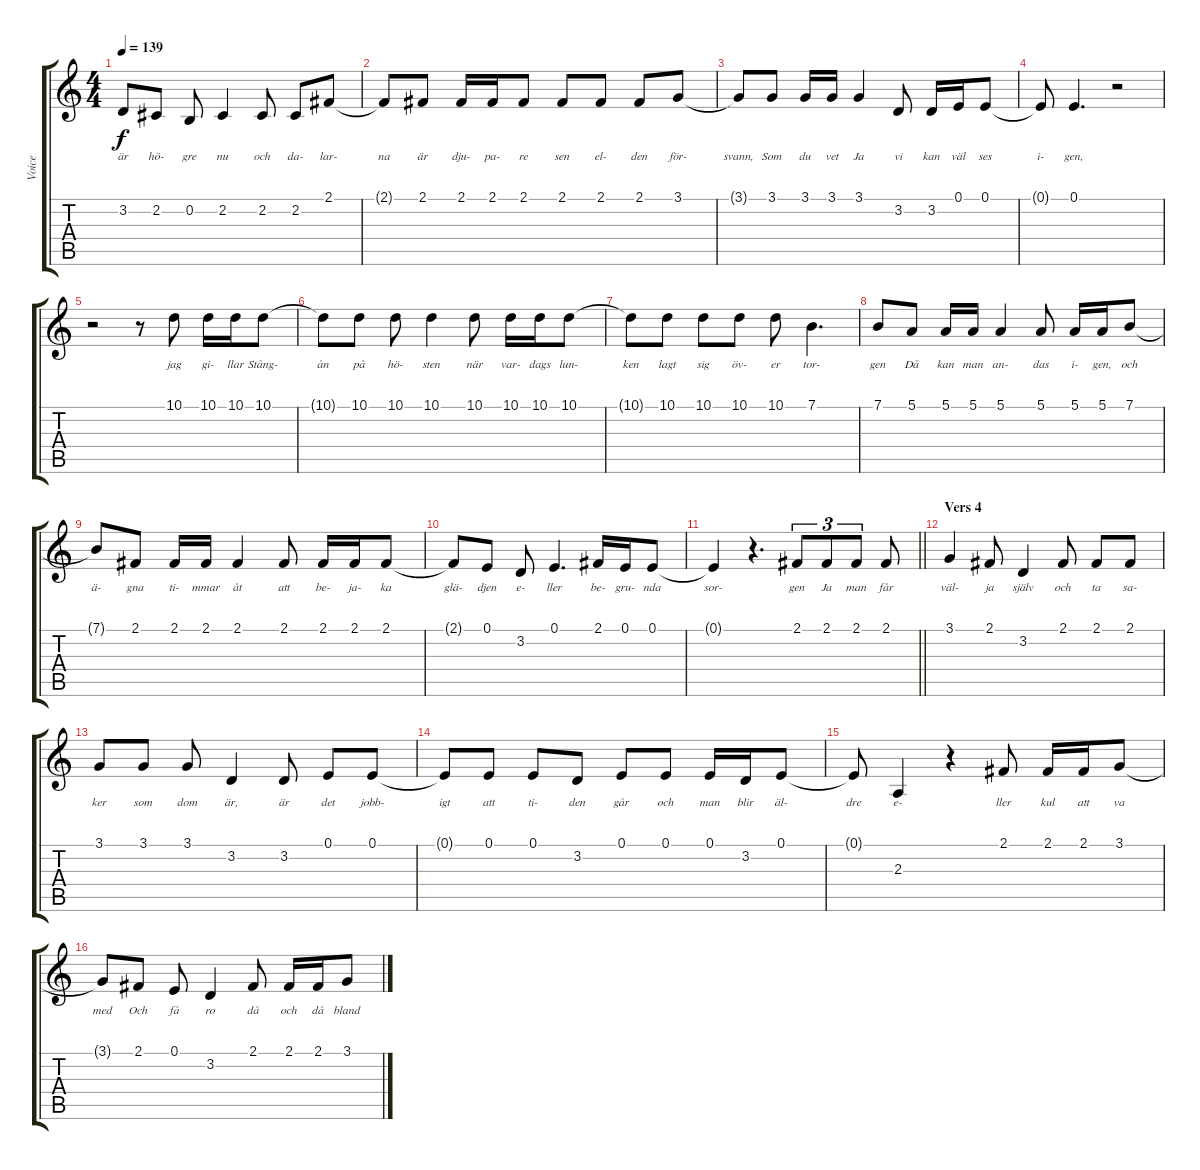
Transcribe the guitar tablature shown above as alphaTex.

\track ("Voice" "Voice") {instrument clarinet}
\staff {score tabs}
\tuning (E4 B3 G3 D3 A2 E2) {hide}
\ts (4 4)
\tempo 139
\clef g2
\ks c
3.2.8{lyrics (0 "är") lyrics (1 "") lyrics (2 "") lyrics (3 "") lyrics (4 "") dy f} 2.2.8{lyrics (0 "hö-") lyrics (1 "") lyrics (2 "") lyrics (3 "") lyrics (4 "")} 0.2.8{lyrics (0 "gre") lyrics (1 "") lyrics (2 "") lyrics (3 "") lyrics (4 "")} 2.2.4{lyrics (0 "nu") lyrics (1 "") lyrics (2 "") lyrics (3 "") lyrics (4 "")} 2.2.8{lyrics (0 "och") lyrics (1 "") lyrics (2 "") lyrics (3 "") lyrics (4 "")} 2.2.8{lyrics (0 "da-") lyrics (1 "") lyrics (2 "") lyrics (3 "") lyrics (4 "")} 2.1.8{lyrics (0 "lar-") lyrics (1 "") lyrics (2 "") lyrics (3 "") lyrics (4 "")} |
2.1{t}.8{lyrics (0 "na") lyrics (1 "") lyrics (2 "") lyrics (3 "") lyrics (4 "")} 2.1.8{lyrics (0 "är") lyrics (1 "") lyrics (2 "") lyrics (3 "") lyrics (4 "")} 2.1.16{lyrics (0 "dju-") lyrics (1 "") lyrics (2 "") lyrics (3 "") lyrics (4 "")} 2.1.16{lyrics (0 "pa-") lyrics (1 "") lyrics (2 "") lyrics (3 "") lyrics (4 "")} 2.1.8{lyrics (0 "re") lyrics (1 "") lyrics (2 "") lyrics (3 "") lyrics (4 "")} 2.1.8{lyrics (0 "sen") lyrics (1 "") lyrics (2 "") lyrics (3 "") lyrics (4 "")} 2.1.8{lyrics (0 "el-") lyrics (1 "") lyrics (2 "") lyrics (3 "") lyrics (4 "")} 2.1.8{lyrics (0 "den") lyrics (1 "") lyrics (2 "") lyrics (3 "") lyrics (4 "")} 3.1.8{lyrics (0 "för-") lyrics (1 "") lyrics (2 "") lyrics (3 "") lyrics (4 "")} |
3.1{t}.8{lyrics (0 "svann,") lyrics (1 "") lyrics (2 "") lyrics (3 "") lyrics (4 "")} 3.1.8{lyrics (0 "Som") lyrics (1 "") lyrics (2 "") lyrics (3 "") lyrics (4 "")} 3.1.16{lyrics (0 "du") lyrics (1 "") lyrics (2 "") lyrics (3 "") lyrics (4 "")} 3.1.16{lyrics (0 "vet") lyrics (1 "") lyrics (2 "") lyrics (3 "") lyrics (4 "")} 3.1.4{lyrics (0 "Ja") lyrics (1 "") lyrics (2 "") lyrics (3 "") lyrics (4 "")} 3.2.8{lyrics (0 "vi") lyrics (1 "") lyrics (2 "") lyrics (3 "") lyrics (4 "")} 3.2.16{lyrics (0 "kan") lyrics (1 "") lyrics (2 "") lyrics (3 "") lyrics (4 "")} 0.1.16{lyrics (0 "väl") lyrics (1 "") lyrics (2 "") lyrics (3 "") lyrics (4 "")} 0.1.8{lyrics (0 "ses") lyrics (1 "") lyrics (2 "") lyrics (3 "") lyrics (4 "")} |
0.1{t}.8{lyrics (0 "i-") lyrics (1 "") lyrics (2 "") lyrics (3 "") lyrics (4 "")} 0.1.4{d lyrics (0 "gen,") lyrics (1 "") lyrics (2 "") lyrics (3 "") lyrics (4 "")} r.2 |
r.2 r.8 10.1.8{lyrics (0 "jag") lyrics (1 "") lyrics (2 "") lyrics (3 "") lyrics (4 "")} 10.1.16{lyrics (0 "gi-") lyrics (1 "") lyrics (2 "") lyrics (3 "") lyrics (4 "")} 10.1.16{lyrics (0 "llar") lyrics (1 "") lyrics (2 "") lyrics (3 "") lyrics (4 "")} 10.1.8{lyrics (0 "Stång-") lyrics (1 "") lyrics (2 "") lyrics (3 "") lyrics (4 "")} |
10.1{t}.8{lyrics (0 "ån") lyrics (1 "") lyrics (2 "") lyrics (3 "") lyrics (4 "")} 10.1.8{lyrics (0 "på") lyrics (1 "") lyrics (2 "") lyrics (3 "") lyrics (4 "")} 10.1.8{lyrics (0 "hö-") lyrics (1 "") lyrics (2 "") lyrics (3 "") lyrics (4 "")} 10.1.4{lyrics (0 "sten") lyrics (1 "") lyrics (2 "") lyrics (3 "") lyrics (4 "")} 10.1.8{lyrics (0 "när") lyrics (1 "") lyrics (2 "") lyrics (3 "") lyrics (4 "")} 10.1.16{lyrics (0 "var-") lyrics (1 "") lyrics (2 "") lyrics (3 "") lyrics (4 "")} 10.1.16{lyrics (0 "dags") lyrics (1 "") lyrics (2 "") lyrics (3 "") lyrics (4 "")} 10.1.8{lyrics (0 "lun-") lyrics (1 "") lyrics (2 "") lyrics (3 "") lyrics (4 "")} |
10.1{t}.8{lyrics (0 "ken") lyrics (1 "") lyrics (2 "") lyrics (3 "") lyrics (4 "")} 10.1.8{lyrics (0 "lagt") lyrics (1 "") lyrics (2 "") lyrics (3 "") lyrics (4 "")} 10.1.8{lyrics (0 "sig") lyrics (1 "") lyrics (2 "") lyrics (3 "") lyrics (4 "")} 10.1.8{lyrics (0 "öv-") lyrics (1 "") lyrics (2 "") lyrics (3 "") lyrics (4 "")} 10.1.8{lyrics (0 "er") lyrics (1 "") lyrics (2 "") lyrics (3 "") lyrics (4 "")} 7.1.4{d lyrics (0 "tor-") lyrics (1 "") lyrics (2 "") lyrics (3 "") lyrics (4 "")} |
7.1.8{lyrics (0 "gen") lyrics (1 "") lyrics (2 "") lyrics (3 "") lyrics (4 "")} 5.1.8{lyrics (0 "Då") lyrics (1 "") lyrics (2 "") lyrics (3 "") lyrics (4 "")} 5.1.16{lyrics (0 "kan") lyrics (1 "") lyrics (2 "") lyrics (3 "") lyrics (4 "")} 5.1.16{lyrics (0 "man") lyrics (1 "") lyrics (2 "") lyrics (3 "") lyrics (4 "")} 5.1.4{lyrics (0 "an-") lyrics (1 "") lyrics (2 "") lyrics (3 "") lyrics (4 "")} 5.1.8{lyrics (0 "das") lyrics (1 "") lyrics (2 "") lyrics (3 "") lyrics (4 "")} 5.1.16{lyrics (0 "i-") lyrics (1 "") lyrics (2 "") lyrics (3 "") lyrics (4 "")} 5.1.16{lyrics (0 "gen,") lyrics (1 "") lyrics (2 "") lyrics (3 "") lyrics (4 "")} 7.1.8{lyrics (0 "och") lyrics (1 "") lyrics (2 "") lyrics (3 "") lyrics (4 "")} |
7.1{t}.8{lyrics (0 "ä-") lyrics (1 "") lyrics (2 "") lyrics (3 "") lyrics (4 "")} 2.1.8{lyrics (0 "gna") lyrics (1 "") lyrics (2 "") lyrics (3 "") lyrics (4 "")} 2.1.16{lyrics (0 "ti-") lyrics (1 "") lyrics (2 "") lyrics (3 "") lyrics (4 "")} 2.1.16{lyrics (0 "mmar") lyrics (1 "") lyrics (2 "") lyrics (3 "") lyrics (4 "")} 2.1.4{lyrics (0 "åt") lyrics (1 "") lyrics (2 "") lyrics (3 "") lyrics (4 "")} 2.1.8{lyrics (0 "att") lyrics (1 "") lyrics (2 "") lyrics (3 "") lyrics (4 "")} 2.1.16{lyrics (0 "be-") lyrics (1 "") lyrics (2 "") lyrics (3 "") lyrics (4 "")} 2.1.16{lyrics (0 "ja-") lyrics (1 "") lyrics (2 "") lyrics (3 "") lyrics (4 "")} 2.1.8{lyrics (0 "ka") lyrics (1 "") lyrics (2 "") lyrics (3 "") lyrics (4 "")} |
2.1{t}.8{lyrics (0 "glä-") lyrics (1 "") lyrics (2 "") lyrics (3 "") lyrics (4 "")} 0.1.8{lyrics (0 "djen") lyrics (1 "") lyrics (2 "") lyrics (3 "") lyrics (4 "")} 3.2.8{lyrics (0 "e-") lyrics (1 "") lyrics (2 "") lyrics (3 "") lyrics (4 "")} 0.1.4{d lyrics (0 "ller") lyrics (1 "") lyrics (2 "") lyrics (3 "") lyrics (4 "")} 2.1.16{lyrics (0 "be-") lyrics (1 "") lyrics (2 "") lyrics (3 "") lyrics (4 "")} 0.1.16{lyrics (0 "gru-") lyrics (1 "") lyrics (2 "") lyrics (3 "") lyrics (4 "")} 0.1.8{lyrics (0 "nda") lyrics (1 "") lyrics (2 "") lyrics (3 "") lyrics (4 "")} |
\barLineRight lightlight
0.1{t}.4{lyrics (0 "sor-") lyrics (1 "") lyrics (2 "") lyrics (3 "") lyrics (4 "")} r.4{d} 2.1.8{tu (3 2) lyrics (0 "gen") lyrics (1 "") lyrics (2 "") lyrics (3 "") lyrics (4 "")} 2.1.8{tu (3 2) lyrics (0 "Ja") lyrics (1 "") lyrics (2 "") lyrics (3 "") lyrics (4 "")} 2.1.8{tu (3 2) lyrics (0 "man") lyrics (1 "") lyrics (2 "") lyrics (3 "") lyrics (4 "")} 2.1.8{lyrics (0 "får") lyrics (1 "") lyrics (2 "") lyrics (3 "") lyrics (4 "")} |
\section ("" "Vers 4")
3.1.4{lyrics (0 "väl-") lyrics (1 "") lyrics (2 "") lyrics (3 "") lyrics (4 "")} 2.1.8{lyrics (0 "ja") lyrics (1 "") lyrics (2 "") lyrics (3 "") lyrics (4 "")} 3.2.4{lyrics (0 "själv") lyrics (1 "") lyrics (2 "") lyrics (3 "") lyrics (4 "")} 2.1.8{lyrics (0 "och") lyrics (1 "") lyrics (2 "") lyrics (3 "") lyrics (4 "")} 2.1.8{lyrics (0 "ta") lyrics (1 "") lyrics (2 "") lyrics (3 "") lyrics (4 "")} 2.1.8{lyrics (0 "sa-") lyrics (1 "") lyrics (2 "") lyrics (3 "") lyrics (4 "")} |
3.1.8{lyrics (0 "ker") lyrics (1 "") lyrics (2 "") lyrics (3 "") lyrics (4 "")} 3.1.8{lyrics (0 "som") lyrics (1 "") lyrics (2 "") lyrics (3 "") lyrics (4 "")} 3.1.8{lyrics (0 "dom") lyrics (1 "") lyrics (2 "") lyrics (3 "") lyrics (4 "")} 3.2.4{lyrics (0 "är,") lyrics (1 "") lyrics (2 "") lyrics (3 "") lyrics (4 "")} 3.2.8{lyrics (0 "är") lyrics (1 "") lyrics (2 "") lyrics (3 "") lyrics (4 "")} 0.1.8{lyrics (0 "det") lyrics (1 "") lyrics (2 "") lyrics (3 "") lyrics (4 "")} 0.1.8{lyrics (0 "jobb-") lyrics (1 "") lyrics (2 "") lyrics (3 "") lyrics (4 "")} |
0.1{t}.8{lyrics (0 "igt") lyrics (1 "") lyrics (2 "") lyrics (3 "") lyrics (4 "")} 0.1.8{lyrics (0 "att") lyrics (1 "") lyrics (2 "") lyrics (3 "") lyrics (4 "")} 0.1.8{lyrics (0 "ti-") lyrics (1 "") lyrics (2 "") lyrics (3 "") lyrics (4 "")} 3.2.8{lyrics (0 "den") lyrics (1 "") lyrics (2 "") lyrics (3 "") lyrics (4 "")} 0.1.8{lyrics (0 "går") lyrics (1 "") lyrics (2 "") lyrics (3 "") lyrics (4 "")} 0.1.8{lyrics (0 "och") lyrics (1 "") lyrics (2 "") lyrics (3 "") lyrics (4 "")} 0.1.16{lyrics (0 "man") lyrics (1 "") lyrics (2 "") lyrics (3 "") lyrics (4 "")} 3.2.16{lyrics (0 "blir") lyrics (1 "") lyrics (2 "") lyrics (3 "") lyrics (4 "")} 0.1.8{lyrics (0 "äl-") lyrics (1 "") lyrics (2 "") lyrics (3 "") lyrics (4 "")} |
0.1{t}.8{lyrics (0 "dre") lyrics (1 "") lyrics (2 "") lyrics (3 "") lyrics (4 "")} 2.3.4{lyrics (0 "e-") lyrics (1 "") lyrics (2 "") lyrics (3 "") lyrics (4 "")} r.4 2.1.8{lyrics (0 "ller") lyrics (1 "") lyrics (2 "") lyrics (3 "") lyrics (4 "")} 2.1.16{lyrics (0 "kul") lyrics (1 "") lyrics (2 "") lyrics (3 "") lyrics (4 "")} 2.1.16{lyrics (0 "att") lyrics (1 "") lyrics (2 "") lyrics (3 "") lyrics (4 "")} 3.1.8{lyrics (0 "va") lyrics (1 "") lyrics (2 "") lyrics (3 "") lyrics (4 "")} |
3.1{t}.8{lyrics (0 "med") lyrics (1 "") lyrics (2 "") lyrics (3 "") lyrics (4 "")} 2.1.8{lyrics (0 "Och") lyrics (1 "") lyrics (2 "") lyrics (3 "") lyrics (4 "")} 0.1.8{lyrics (0 "få") lyrics (1 "") lyrics (2 "") lyrics (3 "") lyrics (4 "")} 3.2.4{lyrics (0 "ro") lyrics (1 "") lyrics (2 "") lyrics (3 "") lyrics (4 "")} 2.1.8{lyrics (0 "då") lyrics (1 "") lyrics (2 "") lyrics (3 "") lyrics (4 "")} 2.1.16{lyrics (0 "och") lyrics (1 "") lyrics (2 "") lyrics (3 "") lyrics (4 "")} 2.1.16{lyrics (0 "då") lyrics (1 "") lyrics (2 "") lyrics (3 "") lyrics (4 "")} 3.1.8{lyrics (0 "bland") lyrics (1 "") lyrics (2 "") lyrics (3 "") lyrics (4 "")}
